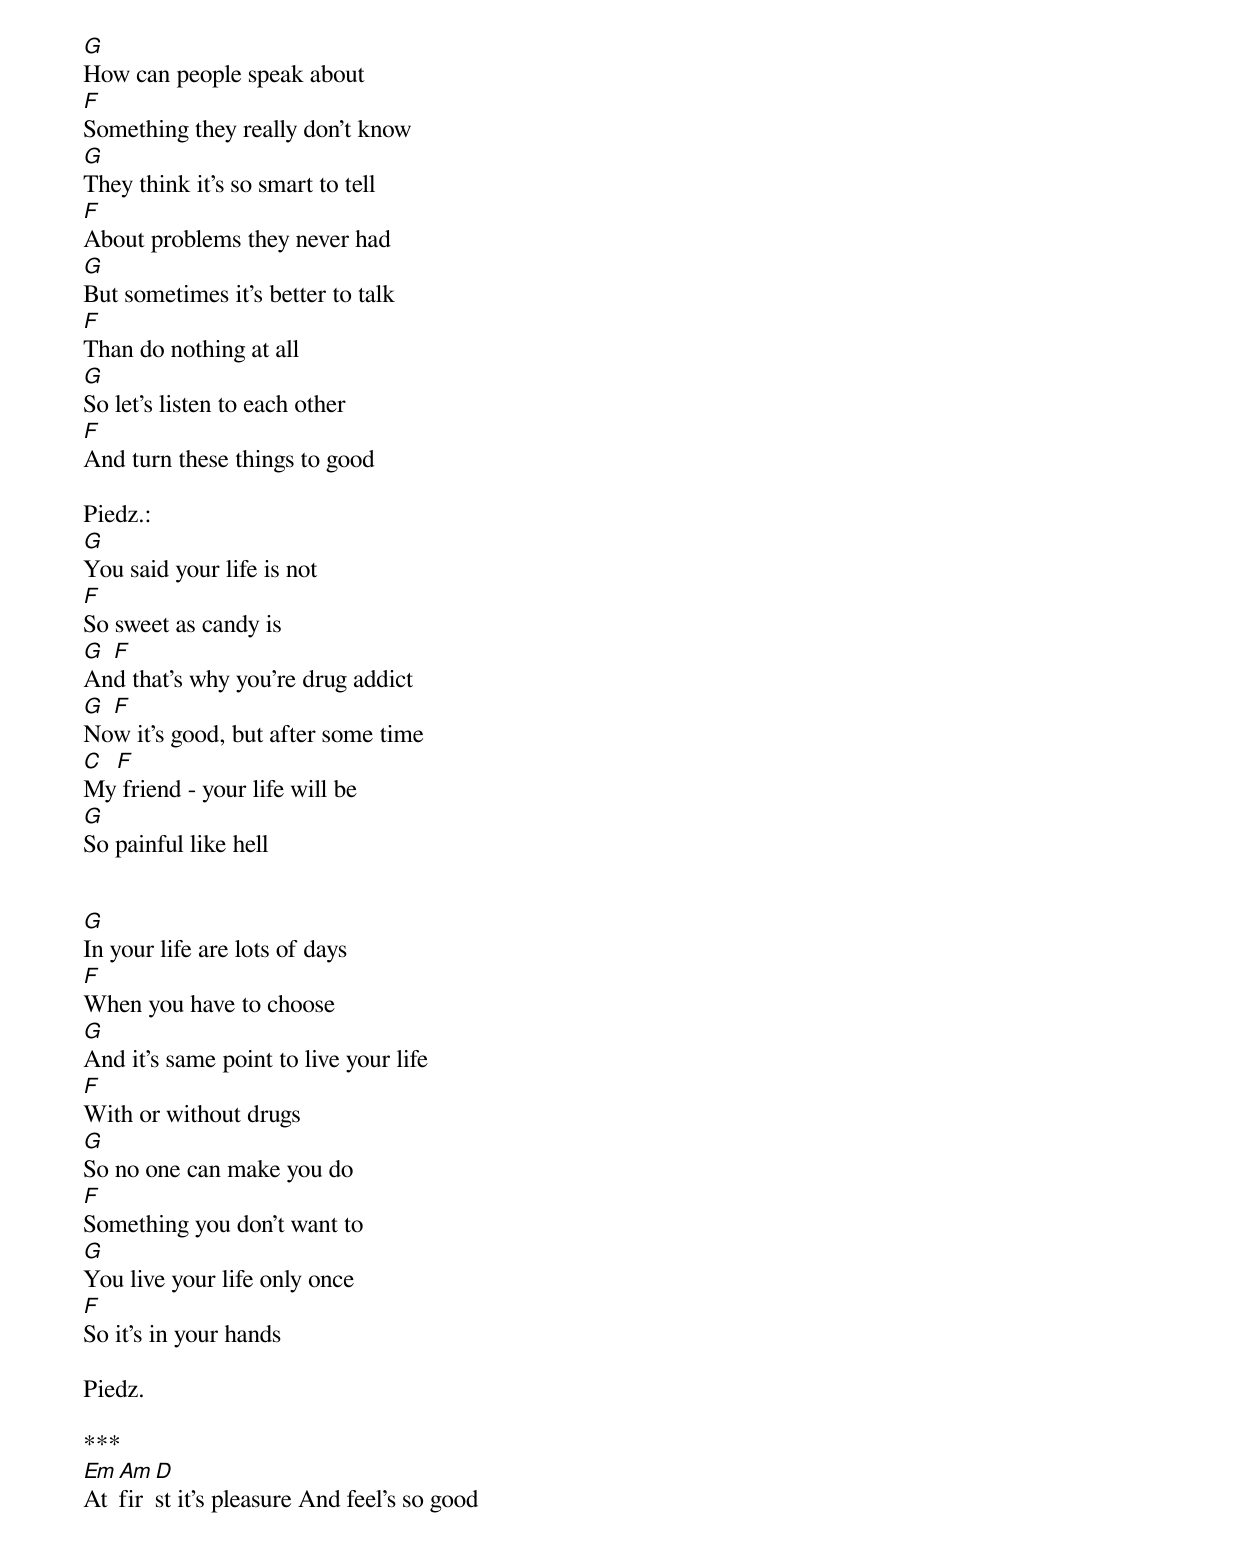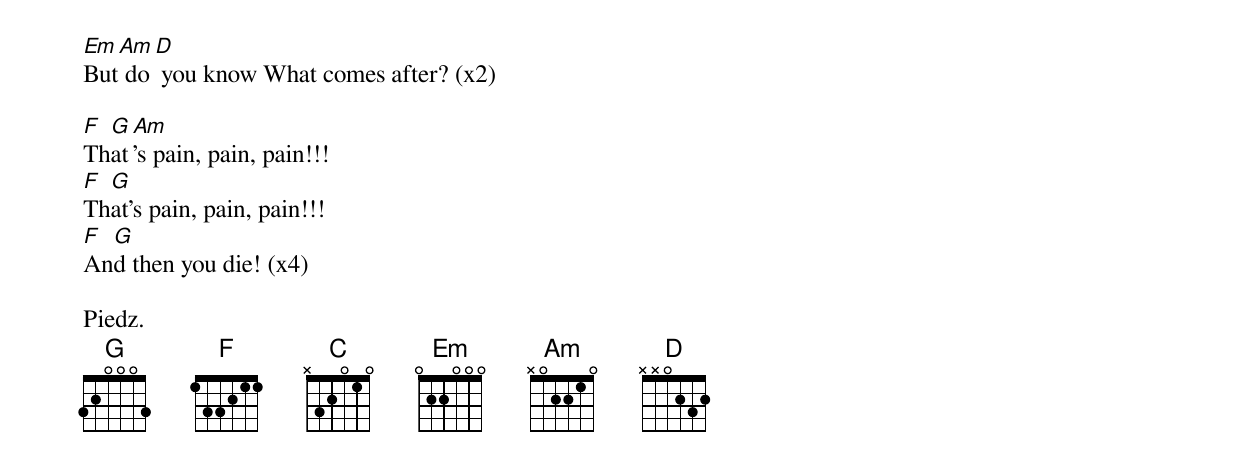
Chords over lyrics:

G
How can people speak about
F
Something they really don't know
G
They think it's so smart to tell
F
About problems they never had
G
But sometimes it's better to talk
F
Than do nothing at all
G
So let's listen to each other
F
And turn these things to good

Piedz.:
G
You said your life is not
F
So sweet as candy is
G F
And that's why you're drug addict
G F
Now it's good, but after some time
C F
My friend - your life will be
G
So painful like hell


G
In your life are lots of days
F
When you have to choose
G
And it's same point to live your life
F
With or without drugs
G
So no one can make you do
F
Something you don't want to
G
You live your life only once
F
So it's in your hands

Piedz.

***
Em Am D
At first it's pleasure And feel's so good
Em Am D
But do you know What comes after? (x2)

F G Am
That's pain, pain, pain!!!
F G
That's pain, pain, pain!!!
F G
And then you die! (x4)

Piedz.
